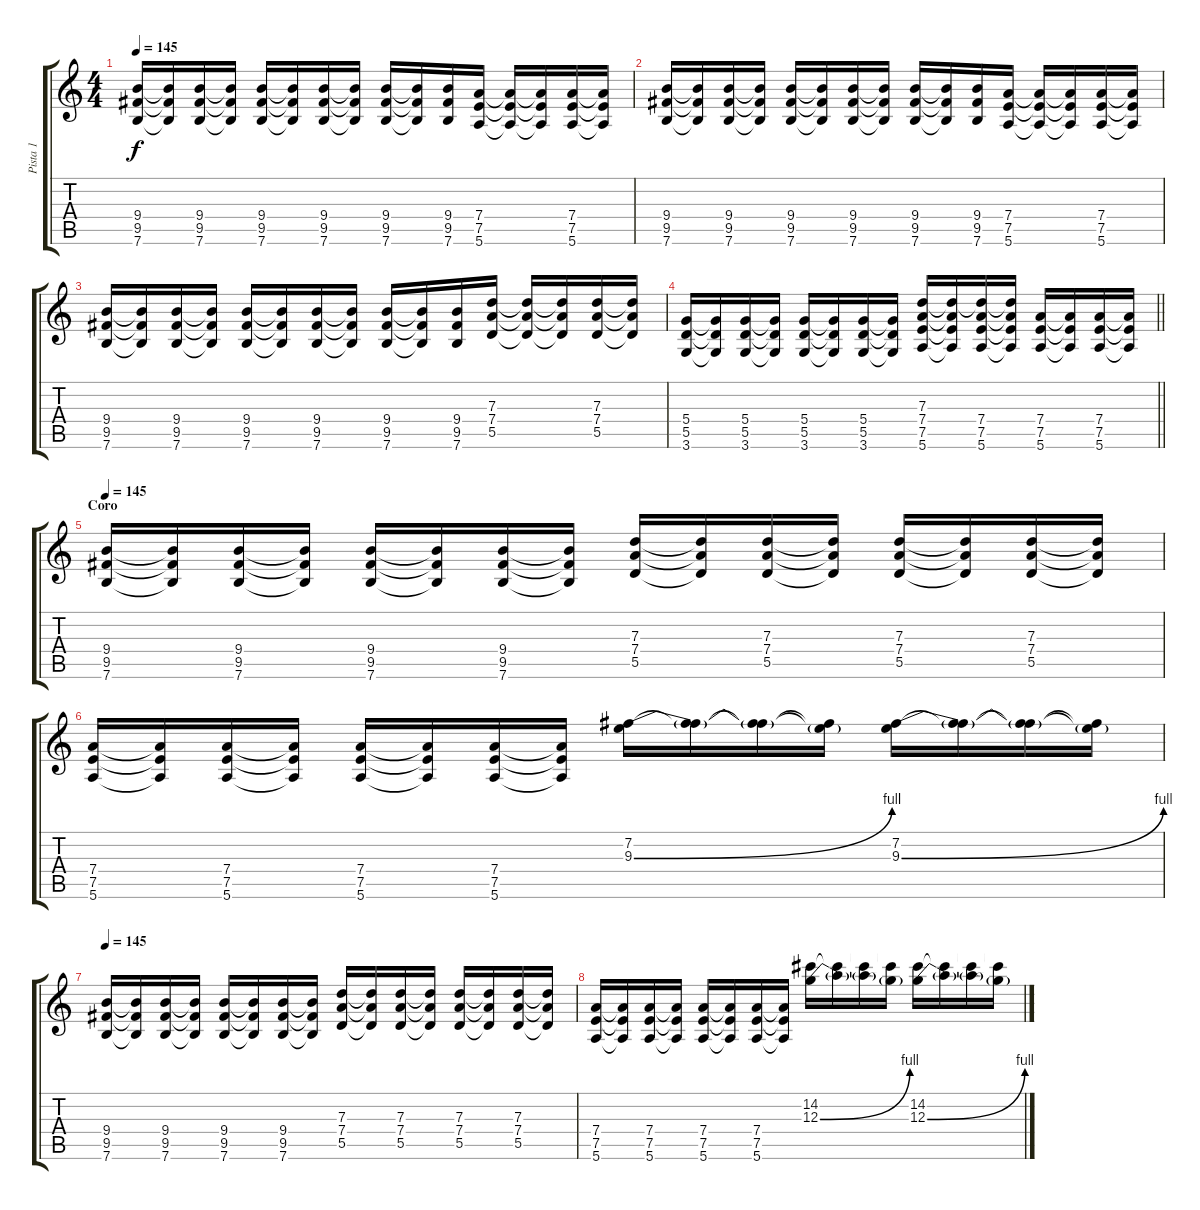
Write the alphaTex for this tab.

\track ("Pista 1" "Pista 1") {instrument distortionguitar}
\staff {score tabs}
\tuning (E4 B3 G3 D3 A2 E2) {hide}
\ts (4 4)
\tempo 145
\clef g2
\ks c
(9.4 9.5 7.6).16{dy f} (9.4{t} 9.5{t} 7.6{t}).16 (9.4 9.5 7.6).16 (9.4{t} 9.5{t} 7.6{t}).16 (9.4 9.5 7.6).16 (9.4{t} 9.5{t} 7.6{t}).16 (9.4 9.5 7.6).16 (9.4{t} 9.5{t} 7.6{t}).16 (9.4 9.5 7.6).16 (9.4{t} 9.5{t} 7.6{t}).16 (9.4 9.5 7.6).16 (7.4 7.5 5.6).16 (7.4{t} 7.5{t} 5.6{t}).16 (7.4{t} 7.5{t} 5.6{t}).16 (7.4 7.5 5.6).16 (7.4{t} 7.5{t} 5.6{t}).16 |
(9.4 9.5 7.6).16 (9.4{t} 9.5{t} 7.6{t}).16 (9.4 9.5 7.6).16 (9.4{t} 9.5{t} 7.6{t}).16 (9.4 9.5 7.6).16 (9.4{t} 9.5{t} 7.6{t}).16 (9.4 9.5 7.6).16 (9.4{t} 9.5{t} 7.6{t}).16 (9.4 9.5 7.6).16 (9.4{t} 9.5{t} 7.6{t}).16 (9.4 9.5 7.6).16 (7.4 7.5 5.6).16 (7.4{t} 7.5{t} 5.6{t}).16 (7.4{t} 7.5{t} 5.6{t}).16 (7.4 7.5 5.6).16 (7.4{t} 7.5{t} 5.6{t}).16 |
(9.4 9.5 7.6).16 (9.4{t} 9.5{t} 7.6{t}).16 (9.4 9.5 7.6).16 (9.4{t} 9.5{t} 7.6{t}).16 (9.4 9.5 7.6).16 (9.4{t} 9.5{t} 7.6{t}).16 (9.4 9.5 7.6).16 (9.4{t} 9.5{t} 7.6{t}).16 (9.4 9.5 7.6).16 (9.4{t} 9.5{t} 7.6{t}).16 (9.4 9.5 7.6).16 (7.3 7.4 5.5).16 (7.3{t} 7.4{t} 5.5{t}).16 (7.3{t} 7.4{t} 5.5{t}).16 (7.3 7.4 5.5).16 (7.3{t} 7.4{t} 5.5{t}).16 |
\barLineRight lightlight
(5.4 5.5 3.6).16 (5.4{t} 5.5{t} 3.6{t}).16 (5.4 5.5 3.6).16 (5.4{t} 5.5{t} 3.6{t}).16 (5.4 5.5 3.6).16 (5.4{t} 5.5{t} 3.6{t}).16 (5.4 5.5 3.6).16 (5.4{t} 5.5{t} 3.6{t}).16 (7.3 7.4 7.5 5.6).16 (7.3{t} 7.4{t} 7.5{t} 5.6{t}).16 (7.3{t} 7.4 7.5 5.6).16 (7.3{t} 7.4{t} 7.5{t} 5.6{t}).16 (7.4 7.5 5.6).16 (7.4{t} 7.5{t} 5.6{t}).16 (7.4 7.5 5.6).16 (7.4{t} 7.5{t} 5.6{t}).16 |
\section ("" "Coro")
\tempo 145
(9.4 9.5 7.6).16 (9.4{t} 9.5{t} 7.6{t}).16 (9.4 9.5 7.6).16 (9.4{t} 9.5{t} 7.6{t}).16 (9.4 9.5 7.6).16 (9.4{t} 9.5{t} 7.6{t}).16 (9.4 9.5 7.6).16 (9.4{t} 9.5{t} 7.6{t}).16 (7.3 7.4 5.5).16 (7.3{t} 7.4{t} 5.5{t}).16 (7.3 7.4 5.5).16 (7.3{t} 7.4{t} 5.5{t}).16 (7.3 7.4 5.5).16 (7.3{t} 7.4{t} 5.5{t}).16 (7.3 7.4 5.5).16 (7.3{t} 7.4{t} 5.5{t}).16 |
(7.4 7.5 5.6).16 (7.4{t} 7.5{t} 5.6{t}).16 (7.4 7.5 5.6).16 (7.4{t} 7.5{t} 5.6{t}).16 (7.4 7.5 5.6).16 (7.4{t} 7.5{t} 5.6{t}).16 (7.4 7.5 5.6).16 (7.4{t} 7.5{t} 5.6{t}).16 (7.2 9.3{be (bend 0 0 60 4)}).16 (7.2{t} 9.3{t}).16 (7.2{t} 9.3{t}).16 (7.2{t} 9.3{t}).16 (7.2 9.3{be (bend 0 0 60 4)}).16 (7.2{t} 9.3{t}).16 (7.2{t} 9.3{t}).16 (7.2{t} 9.3{t}).16 |
\tempo 145
(9.4 9.5 7.6).16 (9.4{t} 9.5{t} 7.6{t}).16 (9.4 9.5 7.6).16 (9.4{t} 9.5{t} 7.6{t}).16 (9.4 9.5 7.6).16 (9.4{t} 9.5{t} 7.6{t}).16 (9.4 9.5 7.6).16 (9.4{t} 9.5{t} 7.6{t}).16 (7.3 7.4 5.5).16 (7.3{t} 7.4{t} 5.5{t}).16 (7.3 7.4 5.5).16 (7.3{t} 7.4{t} 5.5{t}).16 (7.3 7.4 5.5).16 (7.3{t} 7.4{t} 5.5{t}).16 (7.3 7.4 5.5).16 (7.3{t} 7.4{t} 5.5{t}).16 |
(7.4 7.5 5.6).16 (7.4{t} 7.5{t} 5.6{t}).16 (7.4 7.5 5.6).16 (7.4{t} 7.5{t} 5.6{t}).16 (7.4 7.5 5.6).16 (7.4{t} 7.5{t} 5.6{t}).16 (7.4 7.5 5.6).16 (7.4{t} 7.5{t} 5.6{t}).16 (14.2 12.3{be (bend 0 0 60 4)}).16 (14.2{t} 12.3{t}).16 (14.2{t} 12.3{t}).16 (14.2{t} 12.3{t}).16 (14.2 12.3{be (bend 0 0 60 4)}).16 (14.2{t} 12.3{t}).16 (14.2{t} 12.3{t}).16 (14.2{t} 12.3{t}).16
